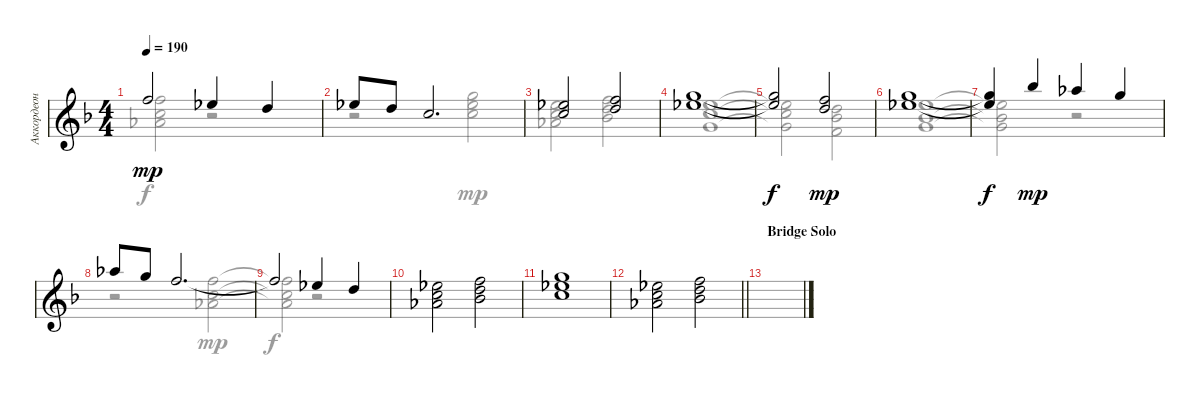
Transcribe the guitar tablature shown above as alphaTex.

\track ("Аккордеон" "Аккордеон") {instrument accordion}
\staff {score}
\tuning (E4 B3 G3 D3 A2 E2) {hide}
\voice
\ts (4 4)
\tempo 190
\clef g2
\ks dminor
13.1{t}.2{dy mp} 16.2.4 15.2.4 |
16.2.8 15.2.8 13.2.2{d} |
(11.1 13.2).2 (13.1 15.2).2 |
(15.1 16.2).1 |
(15.1{t} 16.2{t}).2{dy f} (13.1 15.2).2{dy mp} |
(15.1 16.2).1 |
(15.1{t} 16.2{t}).4{dy f} 18.1.4{dy mp} 16.1.4 15.1.4 |
16.1.8 15.1.8 13.1.2{d} |
13.1{t}.2 11.1.4 10.1.4 |
(11.1 13.2 13.3).2 (13.1 15.2 15.3).2 |
(15.1 16.2 17.3).1 |
\barLineRight lightlight
(11.1 13.2 13.3).2 (13.1 15.2 15.3).2 |
\section ("" "Bridge Solo")
|
|
|
\voice
\clef g2
\ottava regular
\simile none
\ks dminor
(13.1{t} 13.2{t} 13.3{t}).2{dy f} r.2 |
r.2 (15.1 16.2 17.3).2{dy mp} |
(11.1 13.2 13.3).2 (13.1 15.2 15.3).2 |
(11.1 13.2 12.3).1 |
(11.1{t} 13.2{t} 12.3{t}).2{dy f} (10.1 11.2 10.3).2{dy mp} |
(11.1 11.2 12.3).1 |
(11.1{t} 11.2{t} 12.3{t}).2{dy f} r.2 |
r.2 (13.1 13.2 13.3).2{dy mp} |
(13.1{t} 13.2{t} 13.3{t}).2{dy f} r.2 |
|
|
\barLineRight lightlight
|
|
|
|
